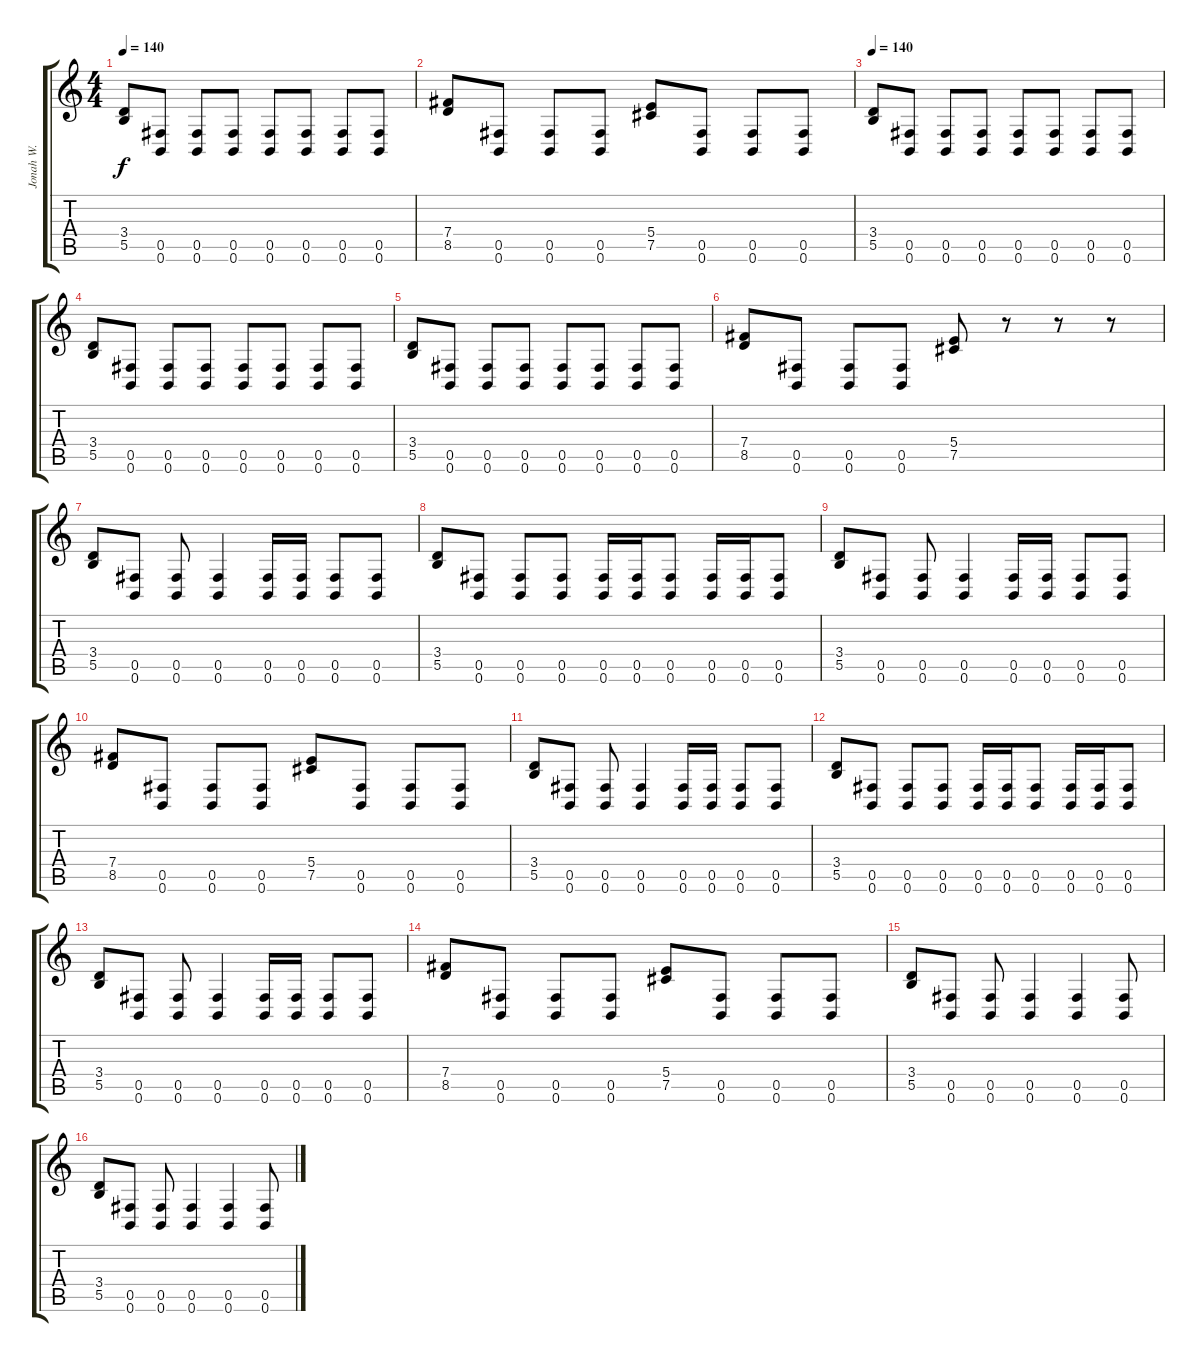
\track ("Jonah W." "Jonah W.") {instrument distortionguitar}
\staff {score tabs}
\tuning (Db4 Ab3 E3 B2 Gb2 B1) {hide}
\ts (4 4)
\tempo 140
\clef g2
\ks c
(3.4 5.5).8{dy f} (0.5 0.6).8 (0.5 0.6).8 (0.5 0.6).8 (0.5 0.6).8 (0.5 0.6).8 (0.5 0.6).8 (0.5 0.6).8 |
(7.4 8.5).8 (0.5 0.6).8 (0.5 0.6).8 (0.5 0.6).8 (5.4 7.5).8 (0.5 0.6).8 (0.5 0.6).8 (0.5 0.6).8 |
\tempo 140
(3.4 5.5).8 (0.5 0.6).8 (0.5 0.6).8 (0.5 0.6).8 (0.5 0.6).8 (0.5 0.6).8 (0.5 0.6).8 (0.5 0.6).8 |
(3.4 5.5).8 (0.5 0.6).8 (0.5 0.6).8 (0.5 0.6).8 (0.5 0.6).8 (0.5 0.6).8 (0.5 0.6).8 (0.5 0.6).8 |
(3.4 5.5).8 (0.5 0.6).8 (0.5 0.6).8 (0.5 0.6).8 (0.5 0.6).8 (0.5 0.6).8 (0.5 0.6).8 (0.5 0.6).8 |
(7.4 8.5).8 (0.5 0.6).8 (0.5 0.6).8 (0.5 0.6).8 (5.4 7.5).8 r.8 r.8 r.8 |
(3.4 5.5).8 (0.5 0.6).8 (0.5 0.6).8 (0.5 0.6).4 (0.5 0.6).16 (0.5 0.6).16 (0.5 0.6).8 (0.5 0.6).8 |
(3.4 5.5).8 (0.5 0.6).8 (0.5 0.6).8 (0.5 0.6).8 (0.5 0.6).16 (0.5 0.6).16 (0.5 0.6).8 (0.5 0.6).16 (0.5 0.6).16 (0.5 0.6).8 |
(3.4 5.5).8 (0.5 0.6).8 (0.5 0.6).8 (0.5 0.6).4 (0.5 0.6).16 (0.5 0.6).16 (0.5 0.6).8 (0.5 0.6).8 |
(7.4 8.5).8 (0.5 0.6).8 (0.5 0.6).8 (0.5 0.6).8 (5.4 7.5).8 (0.5 0.6).8 (0.5 0.6).8 (0.5 0.6).8 |
(3.4 5.5).8 (0.5 0.6).8 (0.5 0.6).8 (0.5 0.6).4 (0.5 0.6).16 (0.5 0.6).16 (0.5 0.6).8 (0.5 0.6).8 |
(3.4 5.5).8 (0.5 0.6).8 (0.5 0.6).8 (0.5 0.6).8 (0.5 0.6).16 (0.5 0.6).16 (0.5 0.6).8 (0.5 0.6).16 (0.5 0.6).16 (0.5 0.6).8 |
(3.4 5.5).8 (0.5 0.6).8 (0.5 0.6).8 (0.5 0.6).4 (0.5 0.6).16 (0.5 0.6).16 (0.5 0.6).8 (0.5 0.6).8 |
(7.4 8.5).8 (0.5 0.6).8 (0.5 0.6).8 (0.5 0.6).8 (5.4 7.5).8 (0.5 0.6).8 (0.5 0.6).8 (0.5 0.6).8 |
(3.4 5.5).8 (0.5 0.6).8 (0.5 0.6).8 (0.5 0.6).4 (0.5 0.6).4 (0.5 0.6).8 |
(3.4 5.5).8 (0.5 0.6).8 (0.5 0.6).8 (0.5 0.6).4 (0.5 0.6).4 (0.5 0.6).8
